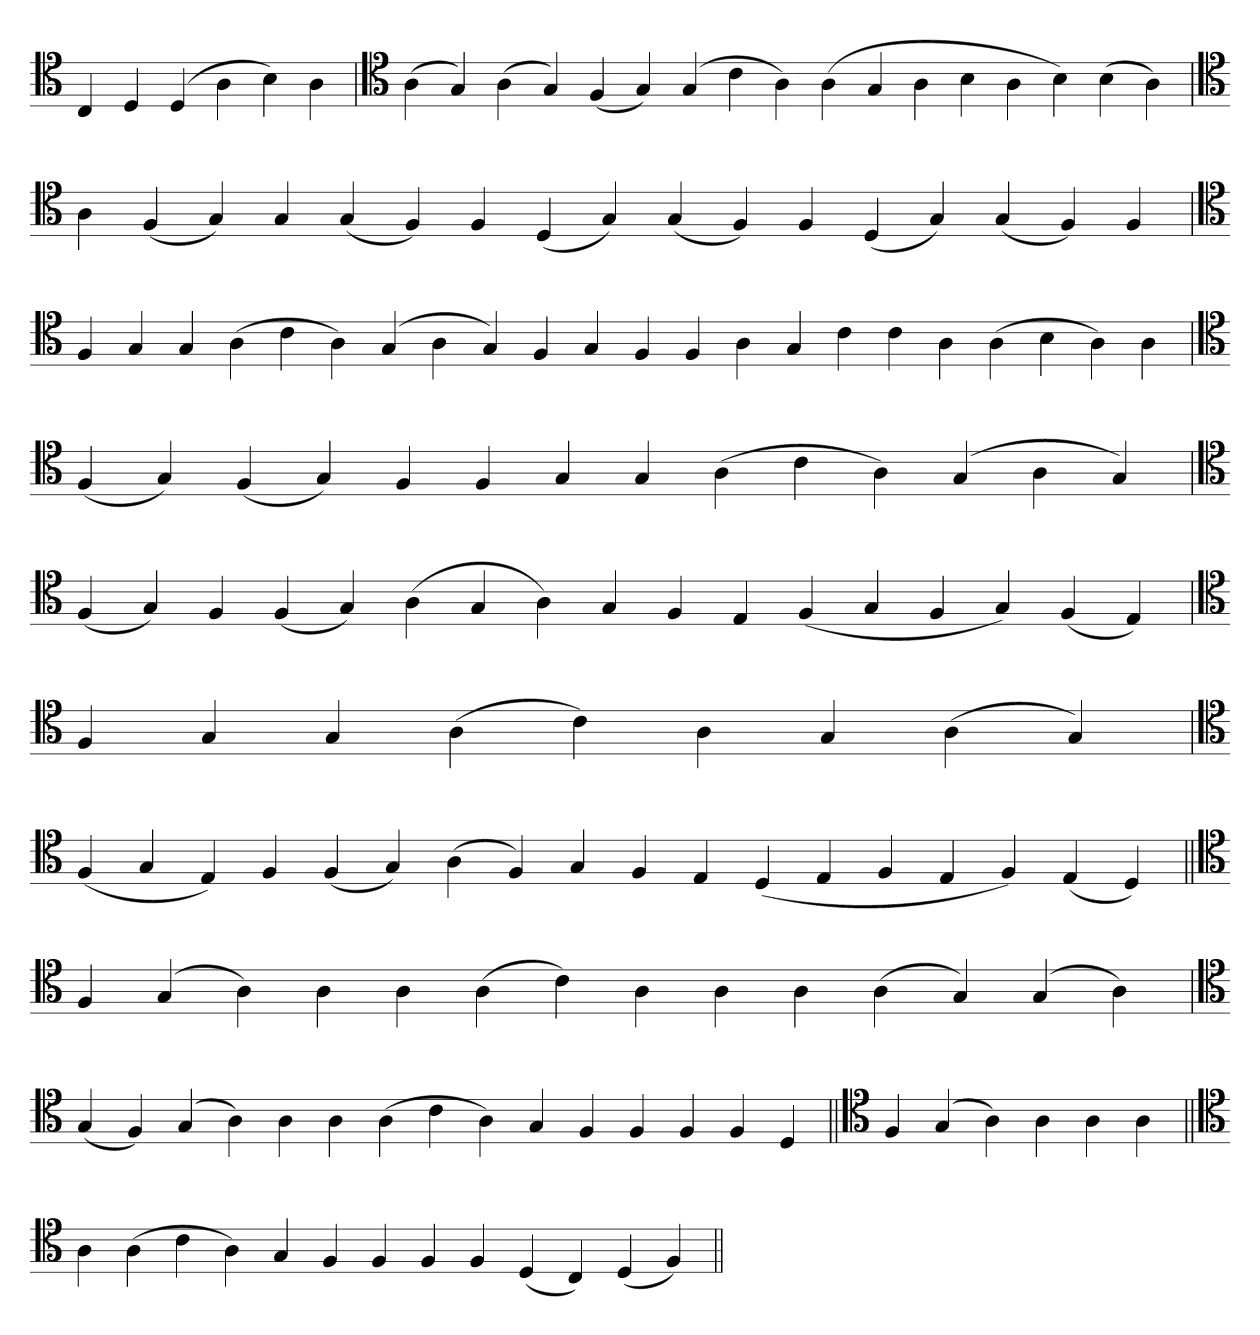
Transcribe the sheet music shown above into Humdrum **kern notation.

**kern
*part1
*staff1
*clefC4
=
4C
4D
(4D
4A
4B)
4A
=`
*clefC4
(4A
4G)
(4A
4G)
(4F
4G)
(4G
4c
4A)
(4A
4G
4A
4B
4A
4B)
(4B
4A)
='
*clefC4
4A
(4F
4G)
4G
(4G
4F)
4F
(4D
4G)
(4G
4F)
4F
(4D
4G)
(4G
4F)
4F
=`
*clefC4
4F
4G
4G
(4A
4c
4A)
(4G
4A
4G)
4F
4G
4F
4F
4A
4G
4c
4c
4A
(4A
4B
4A)
4A
=
*clefC4
(4F
4G)
(4F
4G)
4F
4F
4G
4G
(4A
4c
4A)
(4G
4A
4G)
=`
*clefC4
(4F
4G)
4F
(4F
4G)
(4A
4G
4A)
4G
4F
4E
(4F
4G
4F
4G)
(4F
4E)
='
*clefC4
4F
4G
4G
(4A
4c)
4A
4G
(4A
4G)
=`
*clefC4
(4F
4G
4E)
4F
(4F
4G)
(4A
4F)
4G
4F
4E
(4D
4E
4F
4E
4F)
(4E
4D)
=||
*clefC4
4F
(4G
4A)
4A
4A
(4A
4c)
4A
4A
4A
(4A
4G)
(4G
4A)
=
*clefC4
(4G
4F)
(4G
4A)
4A
4A
(4A
4c
4A)
4G
4F
4F
4F
4F
4D
=||
*clefC4
4F
(4G
4A)
4A
4A
4A
=||
*clefC4
4A
(4A
4c
4A)
4G
4F
4F
4F
4F
(4D
4C)
(4D
4F)
=||
*-
